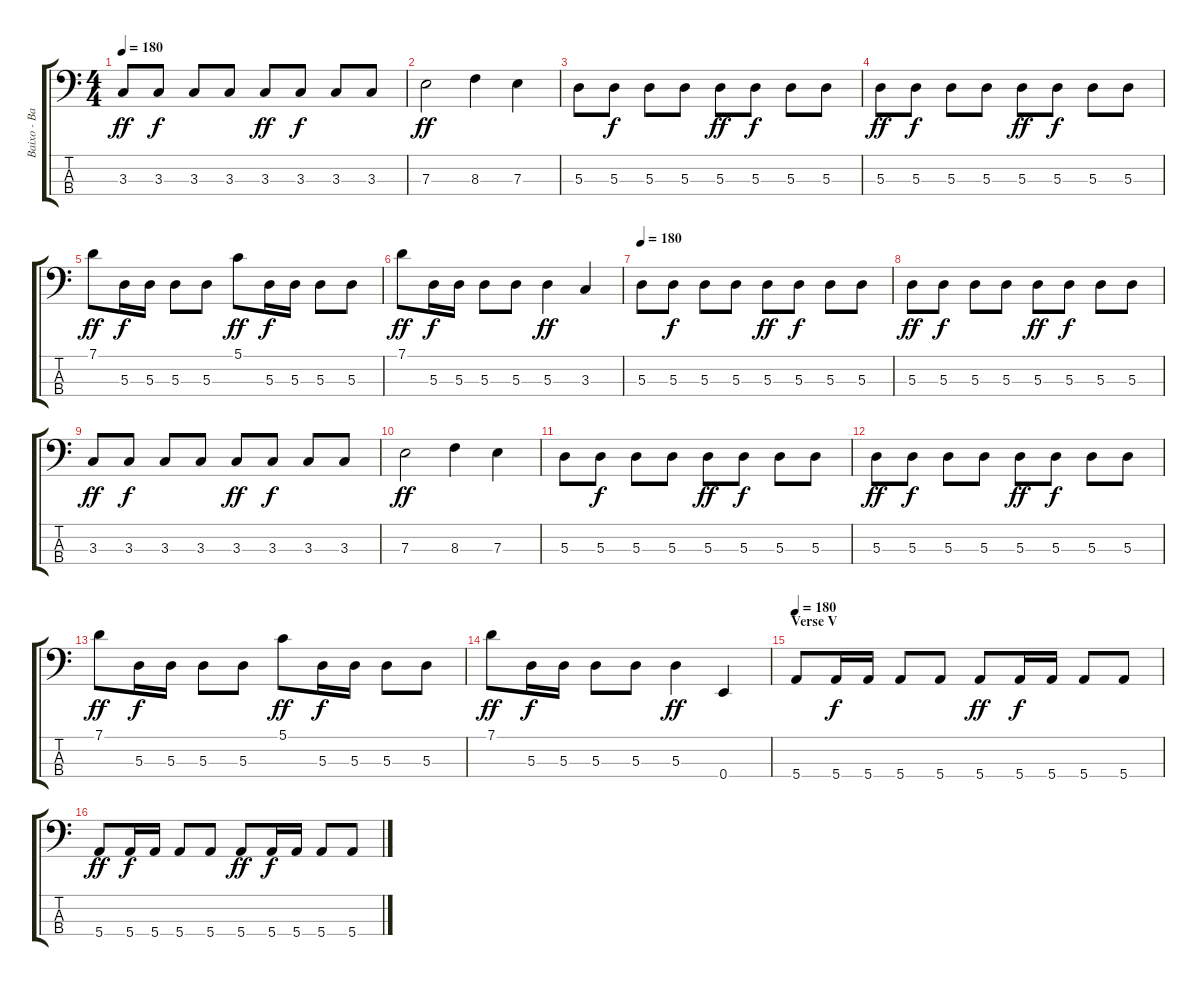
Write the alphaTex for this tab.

\track ("Baixo - Bass" "Baixo - Ba") {instrument electricbassfinger}
\staff {score tabs}
\tuning (G2 D2 A1 E1) {hide}
\ts (4 4)
\tempo 180
\clef f4
\ks c
3.3.8{dy ff} 3.3.8{dy f} 3.3.8 3.3.8 3.3.8{dy ff} 3.3.8{dy f} 3.3.8 3.3.8 |
7.3.2{dy ff} 8.3.4 7.3.4 |
5.3.8 5.3.8{dy f} 5.3.8 5.3.8 5.3.8{dy ff} 5.3.8{dy f} 5.3.8 5.3.8 |
5.3.8{dy ff} 5.3.8{dy f} 5.3.8 5.3.8 5.3.8{dy ff} 5.3.8{dy f} 5.3.8 5.3.8 |
7.1.8{dy ff} 5.3.16{dy f} 5.3.16 5.3.8 5.3.8 5.1.8{dy ff} 5.3.16{dy f} 5.3.16 5.3.8 5.3.8 |
7.1.8{dy ff} 5.3.16{dy f} 5.3.16 5.3.8 5.3.8 5.3.4{dy ff} 3.3.4 |
\tempo 180
5.3.8 5.3.8{dy f} 5.3.8 5.3.8 5.3.8{dy ff} 5.3.8{dy f} 5.3.8 5.3.8 |
5.3.8{dy ff} 5.3.8{dy f} 5.3.8 5.3.8 5.3.8{dy ff} 5.3.8{dy f} 5.3.8 5.3.8 |
3.3.8{dy ff} 3.3.8{dy f} 3.3.8 3.3.8 3.3.8{dy ff} 3.3.8{dy f} 3.3.8 3.3.8 |
7.3.2{dy ff} 8.3.4 7.3.4 |
5.3.8 5.3.8{dy f} 5.3.8 5.3.8 5.3.8{dy ff} 5.3.8{dy f} 5.3.8 5.3.8 |
5.3.8{dy ff} 5.3.8{dy f} 5.3.8 5.3.8 5.3.8{dy ff} 5.3.8{dy f} 5.3.8 5.3.8 |
7.1.8{dy ff} 5.3.16{dy f} 5.3.16 5.3.8 5.3.8 5.1.8{dy ff} 5.3.16{dy f} 5.3.16 5.3.8 5.3.8 |
7.1.8{dy ff} 5.3.16{dy f} 5.3.16 5.3.8 5.3.8 5.3.4{dy ff} 0.4.4 |
\section ("" "Verse V")
\tempo 180
5.4.8 5.4.16{dy f} 5.4.16 5.4.8 5.4.8 5.4.8{dy ff} 5.4.16{dy f} 5.4.16 5.4.8 5.4.8 |
5.4.8{dy ff} 5.4.16{dy f} 5.4.16 5.4.8 5.4.8 5.4.8{dy ff} 5.4.16{dy f} 5.4.16 5.4.8 5.4.8
